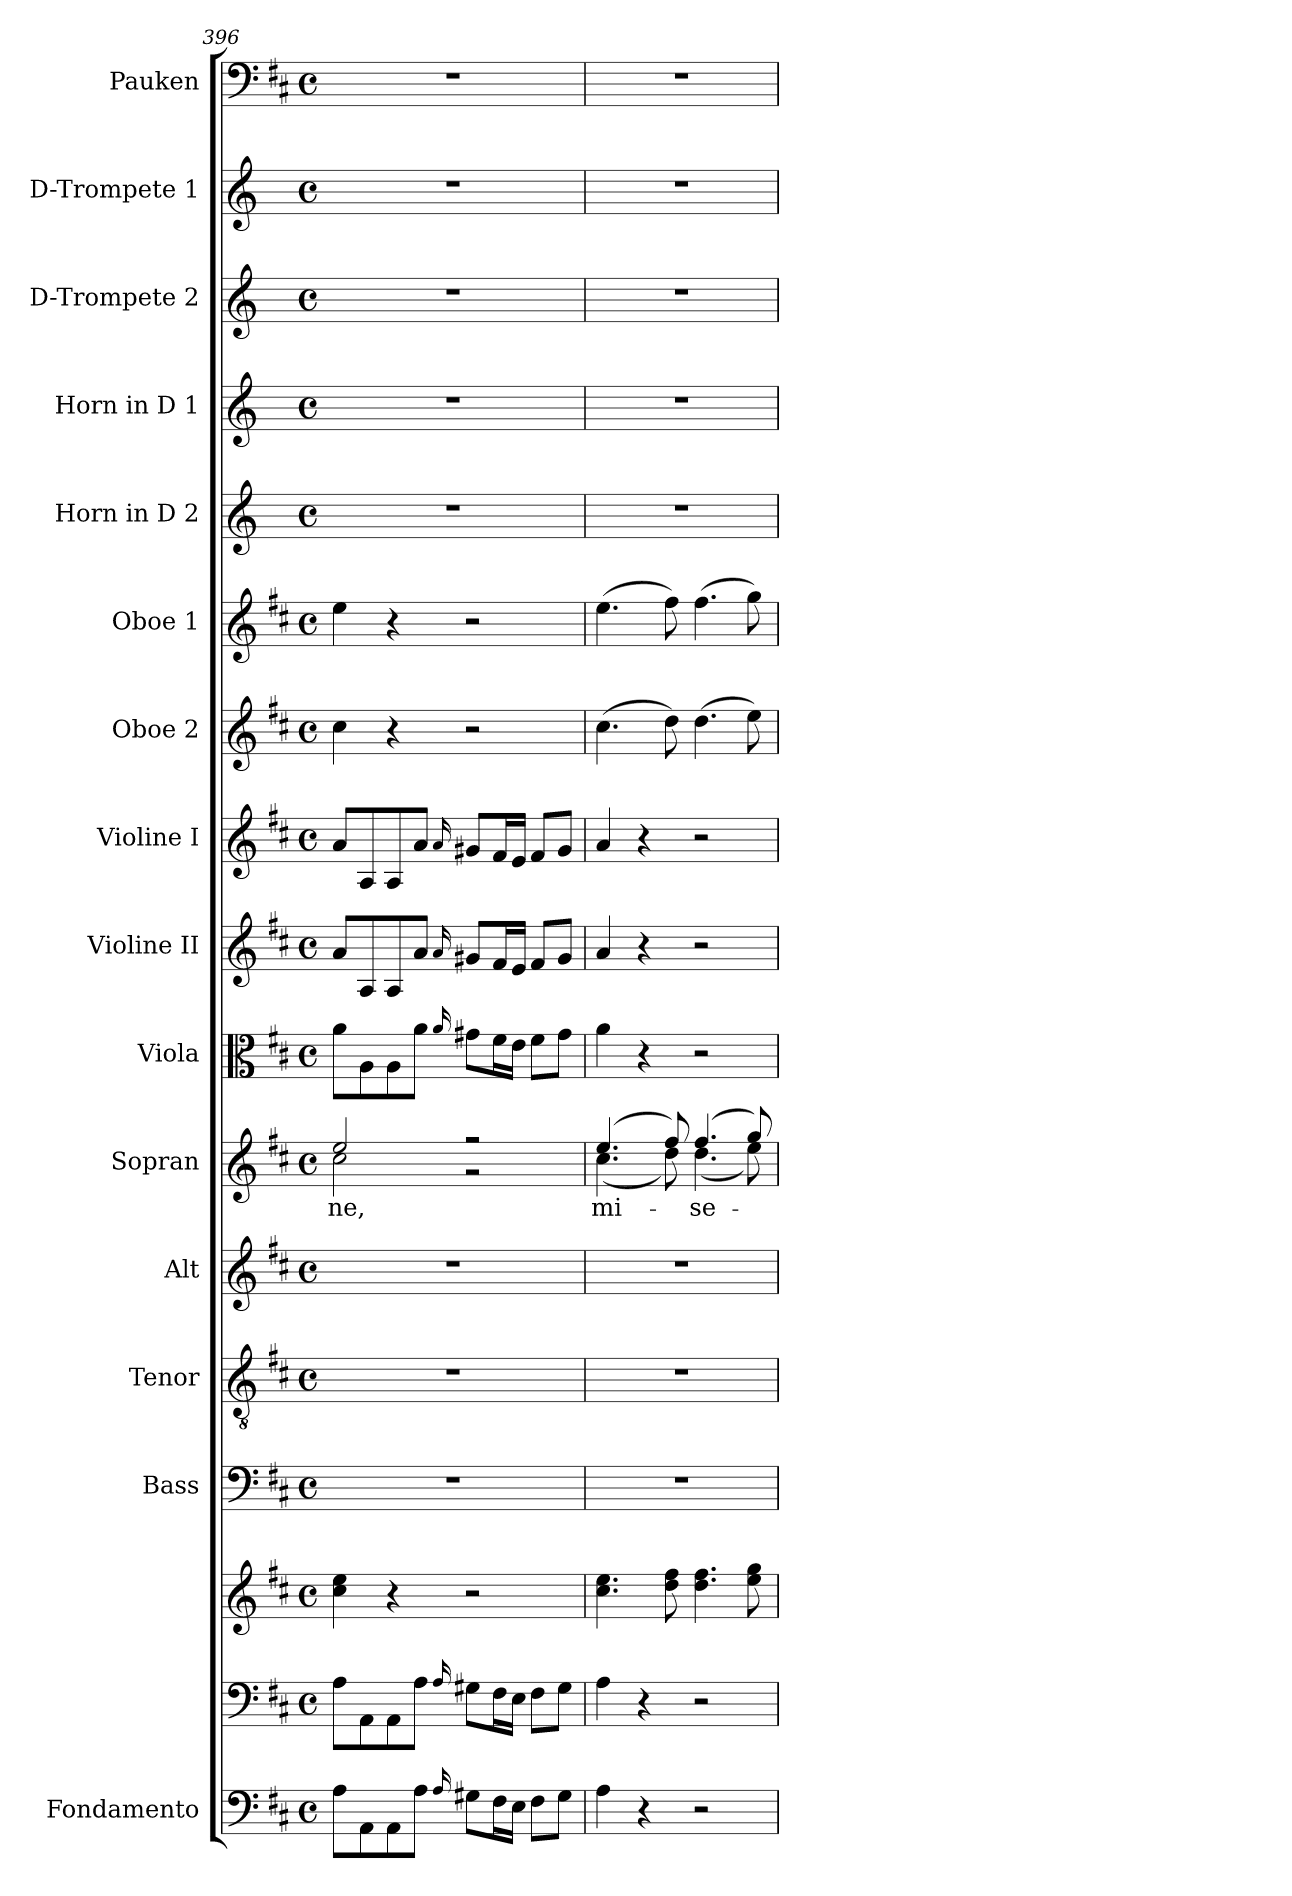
**kern	**kern	**kern	**kern	**kern	**kern	**kern	**text	**kern	**kern	**kern	**kern	**kern	**kern	**kern	**kern	**kern	**kern
*part16	*part15	*part15	*part14	*part13	*part12	*part11	*part11	*part10	*part9	*part8	*part7	*part6	*part5	*part4	*part3	*part2	*part1
*staff17	*staff16	*staff15	*staff14	*staff13	*staff12	*staff11	*staff11	*staff10	*staff9	*staff8	*staff7	*staff6	*staff5	*staff4	*staff3	*staff2	*staff1
*I"Fondamento	*	*	*I"Bass	*I"Tenor	*I"Alt	*I"Sopran	*	*I"Viola	*I"Violine II	*I"Violine I	*I"Oboe 2	*I"Oboe 1	*I"Horn in D 2	*I"Horn in D 1	*I"D-Trompete 2	*I"D-Trompete 1	*I"Pauken
*I'F.	*	*	*I'B.	*I'T.	*I'A.	*I'S.	*	*I'Vla.	*I'Vl. II	*I'Vl. I	*I'Ob. 2	*I'Ob. 1	*	*	*I'D Trp. 2	*I'D Trp. 1	*I'Pk.
*clefF4	*clefF4	*clefG2	*clefF4	*clefGv2	*clefG2	*clefG2	*	*clefC3	*clefG2	*clefG2	*clefG2	*clefG2	*clefG2	*clefG2	*clefG2	*clefG2	*clefF4
*ITrd7c12	*	*	*	*	*	*	*	*	*	*	*	*	*ITrd6c10	*ITrd6c10	*ITrd-1c-2	*ITrd-1c-2	*
*k[f#c#]	*k[f#c#]	*k[f#c#]	*k[f#c#]	*k[f#c#]	*k[f#c#]	*k[f#c#]	*	*k[f#c#]	*k[f#c#]	*k[f#c#]	*k[f#c#]	*k[f#c#]	*k[f#c#]	*k[f#c#]	*k[f#c#]	*k[f#c#]	*k[f#c#]
*D:	*D:	*D:	*D:	*D:	*D:	*D:	*	*D:	*D:	*D:	*D:	*D:	*D:	*D:	*D:	*D:	*D:
*M4/4	*M4/4	*M4/4	*M4/4	*M4/4	*M4/4	*M4/4	*	*M4/4	*M4/4	*M4/4	*M4/4	*M4/4	*M4/4	*M4/4	*M4/4	*M4/4	*M4/4
*met(c)	*met(c)	*met(c)	*met(c)	*met(c)	*met(c)	*met(c)	*	*met(c)	*met(c)	*met(c)	*met(c)	*met(c)	*met(c)	*met(c)	*met(c)	*met(c)	*met(c)
=396	=396	=396	=396	=396	=396	=396	=396	=396	=396	=396	=396	=396	=396	=396	=396	=396	=396
!	!	!	!	!	!	!	!LO:LY:b	!	!	!	!	!	!	!	!	!	!
*	*	*	*	*	*	*^	*	*	*	*	*	*	*	*	*	*	*
8AA\L	8A\L	4cc#\ 4ee\	1r	1r	1r	2ee/	2cc#\	-ne,	8a\L	8a/L	8a/L	4cc#\	4ee\	1r	1r	1r	1r	1r
8AAA\	8AA\	.	.	.	.	.	.	.	8A\	8A/	8A/	.	.	.	.	.	.	.
8AAA\	8AA\	4r	.	.	.	.	.	.	8A\	8A/	8A/	4r	4r	.	.	.	.	.
8AA\J	8A\J	.	.	.	.	.	.	.	8a\J	8a/J	8a/J	.	.	.	.	.	.	.
16qqAA/	16qqA/	.	.	.	.	.	.	.	16qqa/	16qqa/	16qqa/	.	.	.	.	.	.	.
8GG#X\L	8G#X\L	2r	.	.	.	2r	2r	.	8g#X\L	8g#X/L	8g#X/L	2r	2r	.	.	.	.	.
16FF#\L	16F#\L	.	.	.	.	.	.	.	16f#\L	16f#/L	16f#/L	.	.	.	.	.	.	.
16EE\JJ	16E\JJ	.	.	.	.	.	.	.	16e\JJ	16e/JJ	16e/JJ	.	.	.	.	.	.	.
8FF#\L	8F#\L	.	.	.	.	.	.	.	8f#\L	8f#/L	8f#/L	.	.	.	.	.	.	.
8GG#\J	8G#\J	.	.	.	.	.	.	.	8g#\J	8g#/J	8g#/J	.	.	.	.	.	.	.
=397	=397	=397	=397	=397	=397	=397	=397	=397	=397	=397	=397	=397	=397	=397	=397	=397	=397	=397
!	!	!	!	!	!	!	!	!LO:LY:b	!	!	!	!	!	!	!	!	!	!
4AA\	4A\	4.cc#\ 4.ee\	1r	1r	1r	(4.ee/	(<4.cc#\	mi-	4a\	4a/	4a/	(>4.cc#\	(>4.ee\	1r	1r	1r	1r	1r
4r	4r	.	.	.	.	.	.	.	4r	4r	4r	.	.	.	.	.	.	.
.	.	8dd\ 8ff#\	.	.	.	8ff#/)	8dd\)	.	.	.	.	8dd\)	8ff#\)	.	.	.	.	.
!	!	!	!	!	!	!	!	!LO:LY:b	!	!	!	!	!	!	!	!	!	!
2r	2r	4.dd\ 4.ff#\	.	.	.	(4.ff#/	(<4.dd\	-se-	2r	2r	2r	(>4.dd\	(>4.ff#\	.	.	.	.	.
.	.	8ee\ 8gg\	.	.	.	8gg/)	8ee\)	.	.	.	.	8ee\)	8gg\)	.	.	.	.	.
*	*	*	*	*	*	*v	*v	*	*	*	*	*	*	*	*	*	*	*
=	=	=	=	=	=	=	=	=	=	=	=	=	=	=	=	=	=
*-	*-	*-	*-	*-	*-	*-	*-	*-	*-	*-	*-	*-	*-	*-	*-	*-	*-
